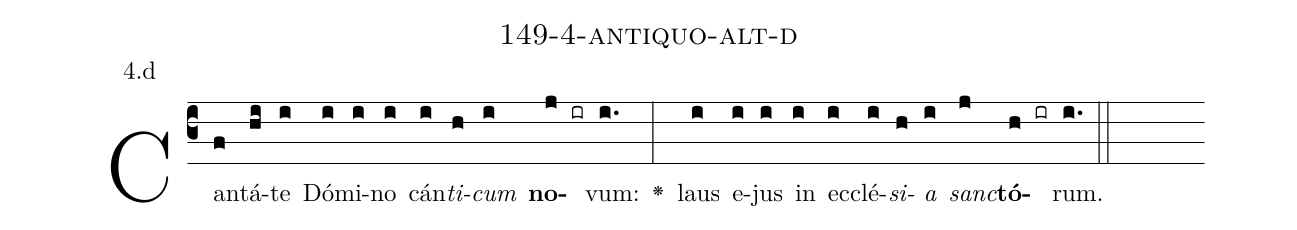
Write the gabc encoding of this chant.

name: 149-4-antiquo-alt-d;
annotation: 4.d;
%%
(c3)Can(f)tá(hi)te(i) Dó(i)mi(i)no(i) cán(i)<i>ti</i>(h)<i>cum</i>(i) <b>no</b>(j ir)vum:(i.) <v>\greheightstar</v>(:) laus(i) e(i)jus(i) in(i) ec(i)clé(i)<i>si</i>(h)<i>a</i>(i) <i>sanc</i>(j)<b>tó</b>(h ir)rum.(i.) (::)


%E(i) u(h) o(i) u(j) a(h) e.(i.) (::)
